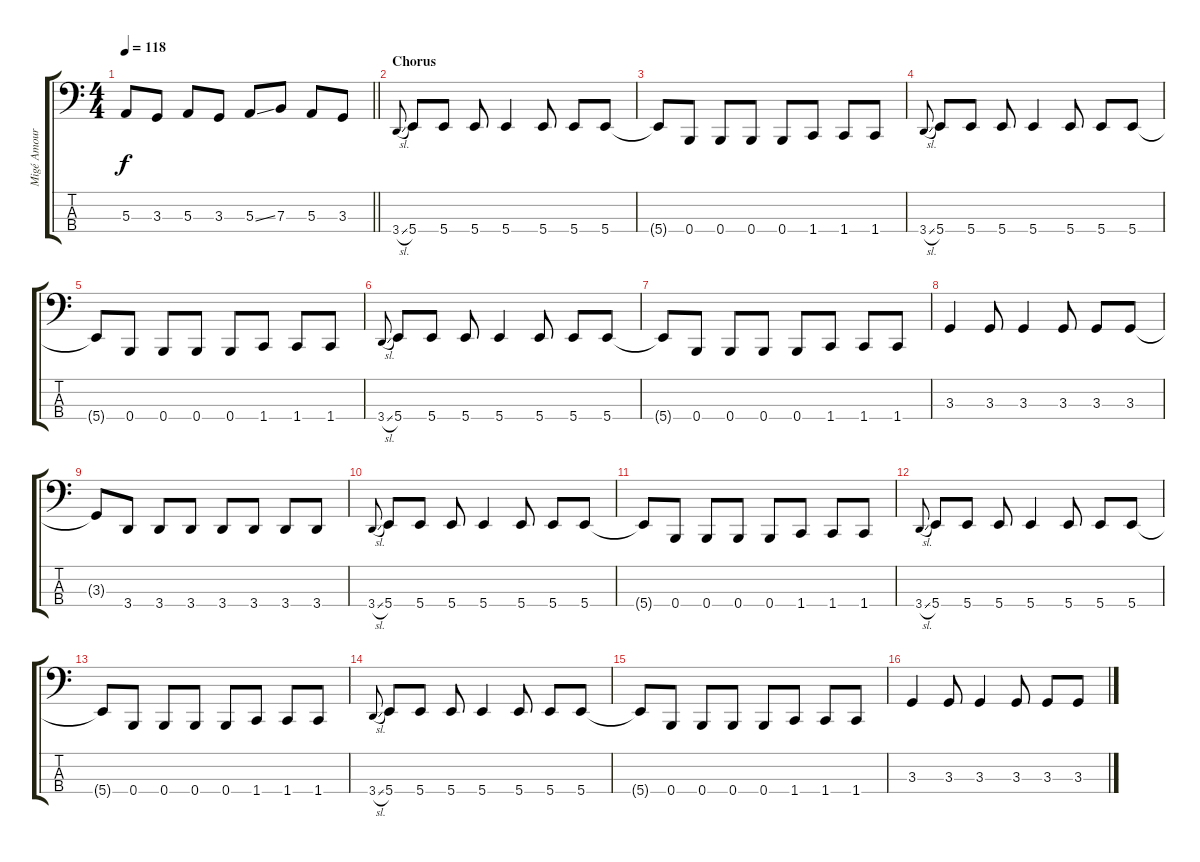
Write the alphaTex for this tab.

\track ("Migé Amour (Bass)" "Migé Amour") {instrument electricbassfinger}
\staff {score tabs}
\tuning (D2 A1 E1 B0) {hide}
\ts (4 4)
\tempo 118
\clef f4
\barLineRight lightlight
\ks c
5.3.8{dy f} 3.3.8 5.3.8 3.3.8 5.3{ss}.8 7.3.8 5.3.8 3.3.8 |
\section ("" "Chorus")
3.4{sl}.8{gr onbeat} 5.4.8 5.4.8 5.4.8 5.4.4 5.4.8 5.4.8 5.4.8 |
5.4{t}.8 0.4.8 0.4.8 0.4.8 0.4.8 1.4.8 1.4.8 1.4.8 |
3.4{sl}.8{gr onbeat} 5.4.8 5.4.8 5.4.8 5.4.4 5.4.8 5.4.8 5.4.8 |
5.4{t}.8 0.4.8 0.4.8 0.4.8 0.4.8 1.4.8 1.4.8 1.4.8 |
3.4{sl}.8{gr onbeat} 5.4.8 5.4.8 5.4.8 5.4.4 5.4.8 5.4.8 5.4.8 |
5.4{t}.8 0.4.8 0.4.8 0.4.8 0.4.8 1.4.8 1.4.8 1.4.8 |
3.3.4 3.3.8 3.3.4 3.3.8 3.3.8 3.3.8 |
3.3{t}.8 3.4.8 3.4.8 3.4.8 3.4.8 3.4.8 3.4.8 3.4.8 |
3.4{sl}.8{gr onbeat} 5.4.8 5.4.8 5.4.8 5.4.4 5.4.8 5.4.8 5.4.8 |
5.4{t}.8 0.4.8 0.4.8 0.4.8 0.4.8 1.4.8 1.4.8 1.4.8 |
3.4{sl}.8{gr onbeat} 5.4.8 5.4.8 5.4.8 5.4.4 5.4.8 5.4.8 5.4.8 |
5.4{t}.8 0.4.8 0.4.8 0.4.8 0.4.8 1.4.8 1.4.8 1.4.8 |
3.4{sl}.8{gr onbeat} 5.4.8 5.4.8 5.4.8 5.4.4 5.4.8 5.4.8 5.4.8 |
5.4{t}.8 0.4.8 0.4.8 0.4.8 0.4.8 1.4.8 1.4.8 1.4.8 |
3.3.4 3.3.8 3.3.4 3.3.8 3.3.8 3.3.8
